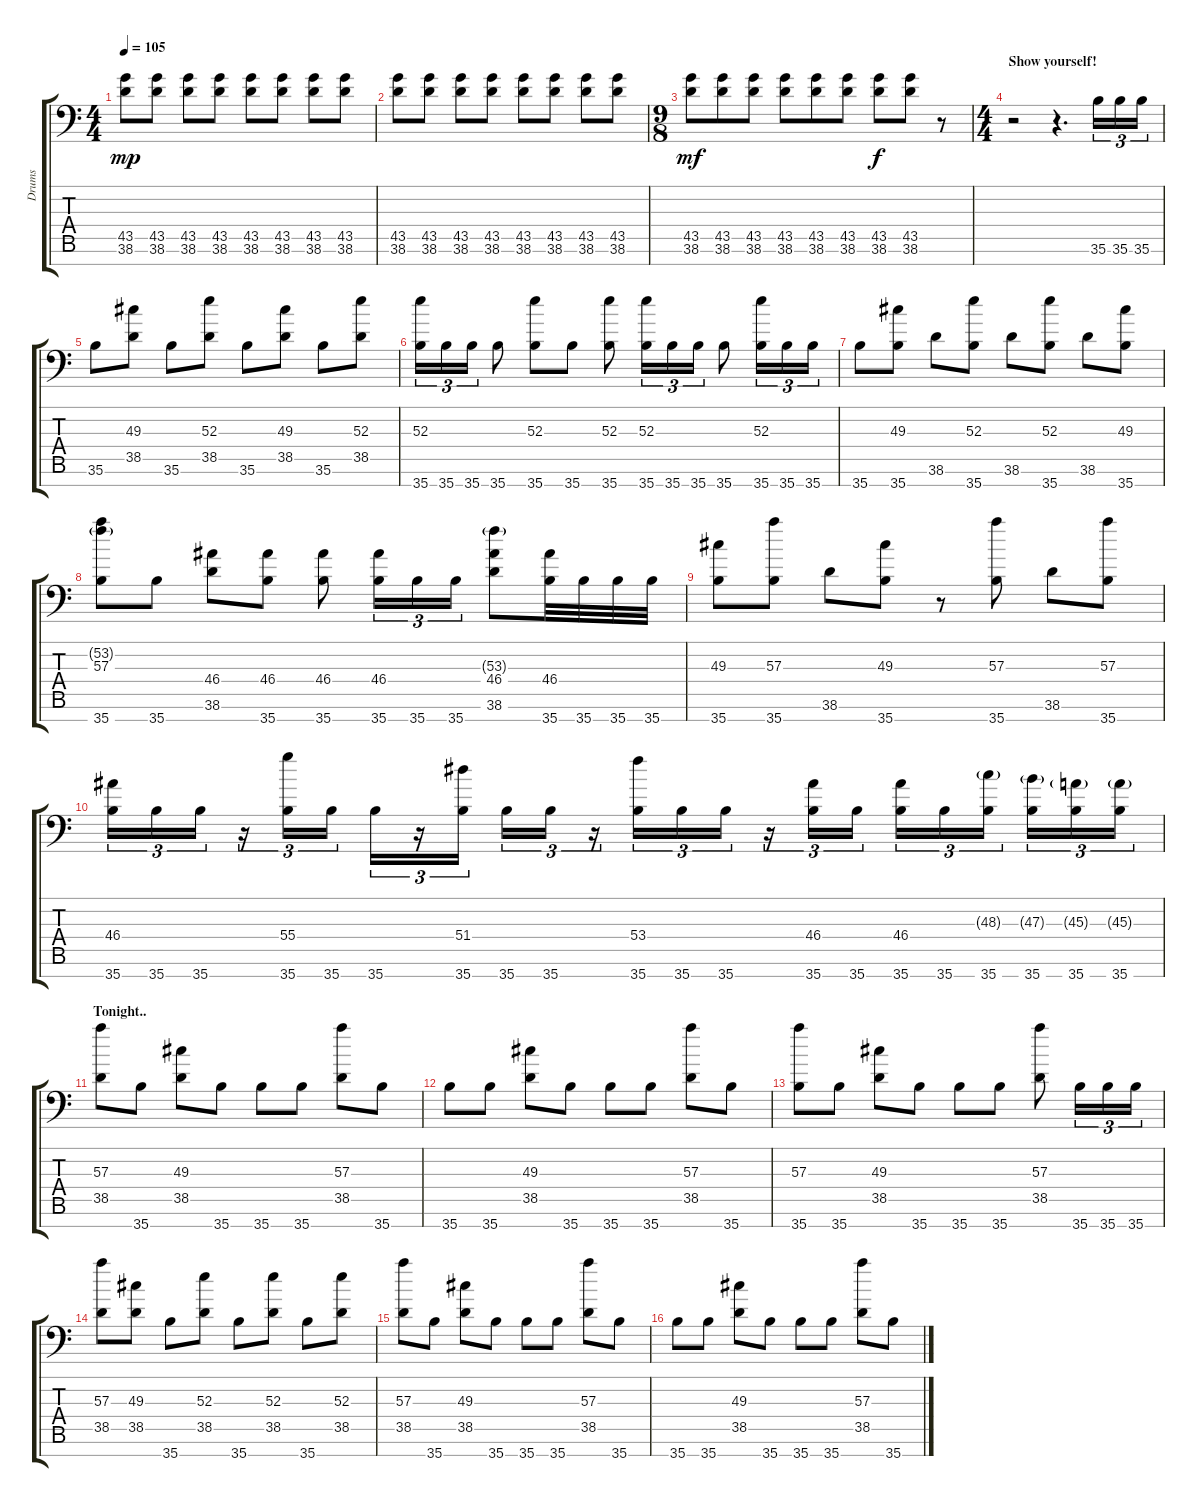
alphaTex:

\track ("Drums" "Drums") {instrument acousticgrandpiano}
\staff {score tabs}
\tuning (C-1 C-1 C-1 C-1 C-1 C-1 C-1) {hide}
\ts (4 4)
\tempo 105
\clef f4
\ks c
(43.5 38.6).8{dy mp} (43.5 38.6).8 (43.5 38.6).8 (43.5 38.6).8 (43.5 38.6).8 (43.5 38.6).8 (43.5 38.6).8 (43.5 38.6).8 |
(43.5 38.6).8 (43.5 38.6).8 (43.5 38.6).8 (43.5 38.6).8 (43.5 38.6).8 (43.5 38.6).8 (43.5 38.6).8 (43.5 38.6).8 |
\ts (9 8)
(43.5 38.6).8{dy mf} (43.5 38.6).8 (43.5 38.6).8 (43.5 38.6).8 (43.5 38.6).8 (43.5 38.6).8 (43.5 38.6).8{dy f} (43.5 38.6).8 r.8 |
\ts (4 4)
\section ("" "Show yourself!")
r.2 r.4{d} 35.6.16{tu (3 2)} 35.6.16{tu (3 2)} 35.6.16{tu (3 2)} |
35.6.8 (49.3 38.5).8 35.6.8 (52.3 38.5).8 35.6.8 (49.3 38.5).8 35.6.8 (52.3 38.5).8 |
(52.3 35.7).16{tu (3 2)} 35.7.16{tu (3 2)} 35.7.16{tu (3 2)} 35.7.8 (52.3 35.7).8 35.7.8 (52.3 35.7).8 (52.3 35.7).16{tu (3 2)} 35.7.16{tu (3 2)} 35.7.16{tu (3 2)} 35.7.8 (52.3 35.7).16{tu (3 2)} 35.7.16{tu (3 2)} 35.7.16{tu (3 2)} |
35.7.8 (49.3 35.7).8 38.6.8 (52.3 35.7).8 38.6.8 (52.3 35.7).8 38.6.8 (49.3 35.7).8 |
(53.2{g} 57.3 35.7).8 35.7.8 (46.4 38.6).8 (46.4 35.7).8 (46.4 35.7).8 (46.4 35.7).16{tu (3 2)} 35.7.16{tu (3 2)} 35.7.16{tu (3 2)} (53.3{g} 46.4 38.6).8 (46.4 35.7).32 35.7.32 35.7.32 35.7.32 |
(49.3 35.7).8 (57.3 35.7).8 38.6.8 (49.3 35.7).8 r.8 (57.3 35.7).8 38.6.8 (57.3 35.7).8 |
(46.4 35.7).16{tu (3 2)} 35.7.16{tu (3 2)} 35.7.16{tu (3 2)} r.16{tu (3 2)} (55.4 35.7).16{tu (3 2)} 35.7.16{tu (3 2)} 35.7.16{tu (3 2)} r.16{tu (3 2)} (51.4 35.7).16{tu (3 2)} 35.7.16{tu (3 2)} 35.7.16{tu (3 2)} r.16{tu (3 2)} (53.4 35.7).16{tu (3 2)} 35.7.16{tu (3 2)} 35.7.16{tu (3 2)} r.16{tu (3 2)} (46.4 35.7).16{tu (3 2)} 35.7.16{tu (3 2)} (46.4 35.7).16{tu (3 2)} 35.7.16{tu (3 2)} (48.3{g} 35.7).16{tu (3 2)} (47.3{g} 35.7).16{tu (3 2)} (45.3{g} 35.7).16{tu (3 2)} (45.3{g} 35.7).16{tu (3 2)} |
\section ("" "Tonight..")
(57.3 38.5).8 35.7.8 (49.3 38.5).8 35.7.8 35.7.8 35.7.8 (57.3 38.5).8 35.7.8 |
35.7.8 35.7.8 (49.3 38.5).8 35.7.8 35.7.8 35.7.8 (57.3 38.5).8 35.7.8 |
(57.3 35.7).8 35.7.8 (49.3 38.5).8 35.7.8 35.7.8 35.7.8 (57.3 38.5).8 35.7.16{tu (3 2)} 35.7.16{tu (3 2)} 35.7.16{tu (3 2)} |
(57.3 38.5).8 (49.3 38.5).8 35.7.8 (52.3 38.5).8 35.7.8 (52.3 38.5).8 35.7.8 (52.3 38.5).8 |
(57.3 38.5).8 35.7.8 (49.3 38.5).8 35.7.8 35.7.8 35.7.8 (57.3 38.5).8 35.7.8 |
35.7.8 35.7.8 (49.3 38.5).8 35.7.8 35.7.8 35.7.8 (57.3 38.5).8 35.7.8
